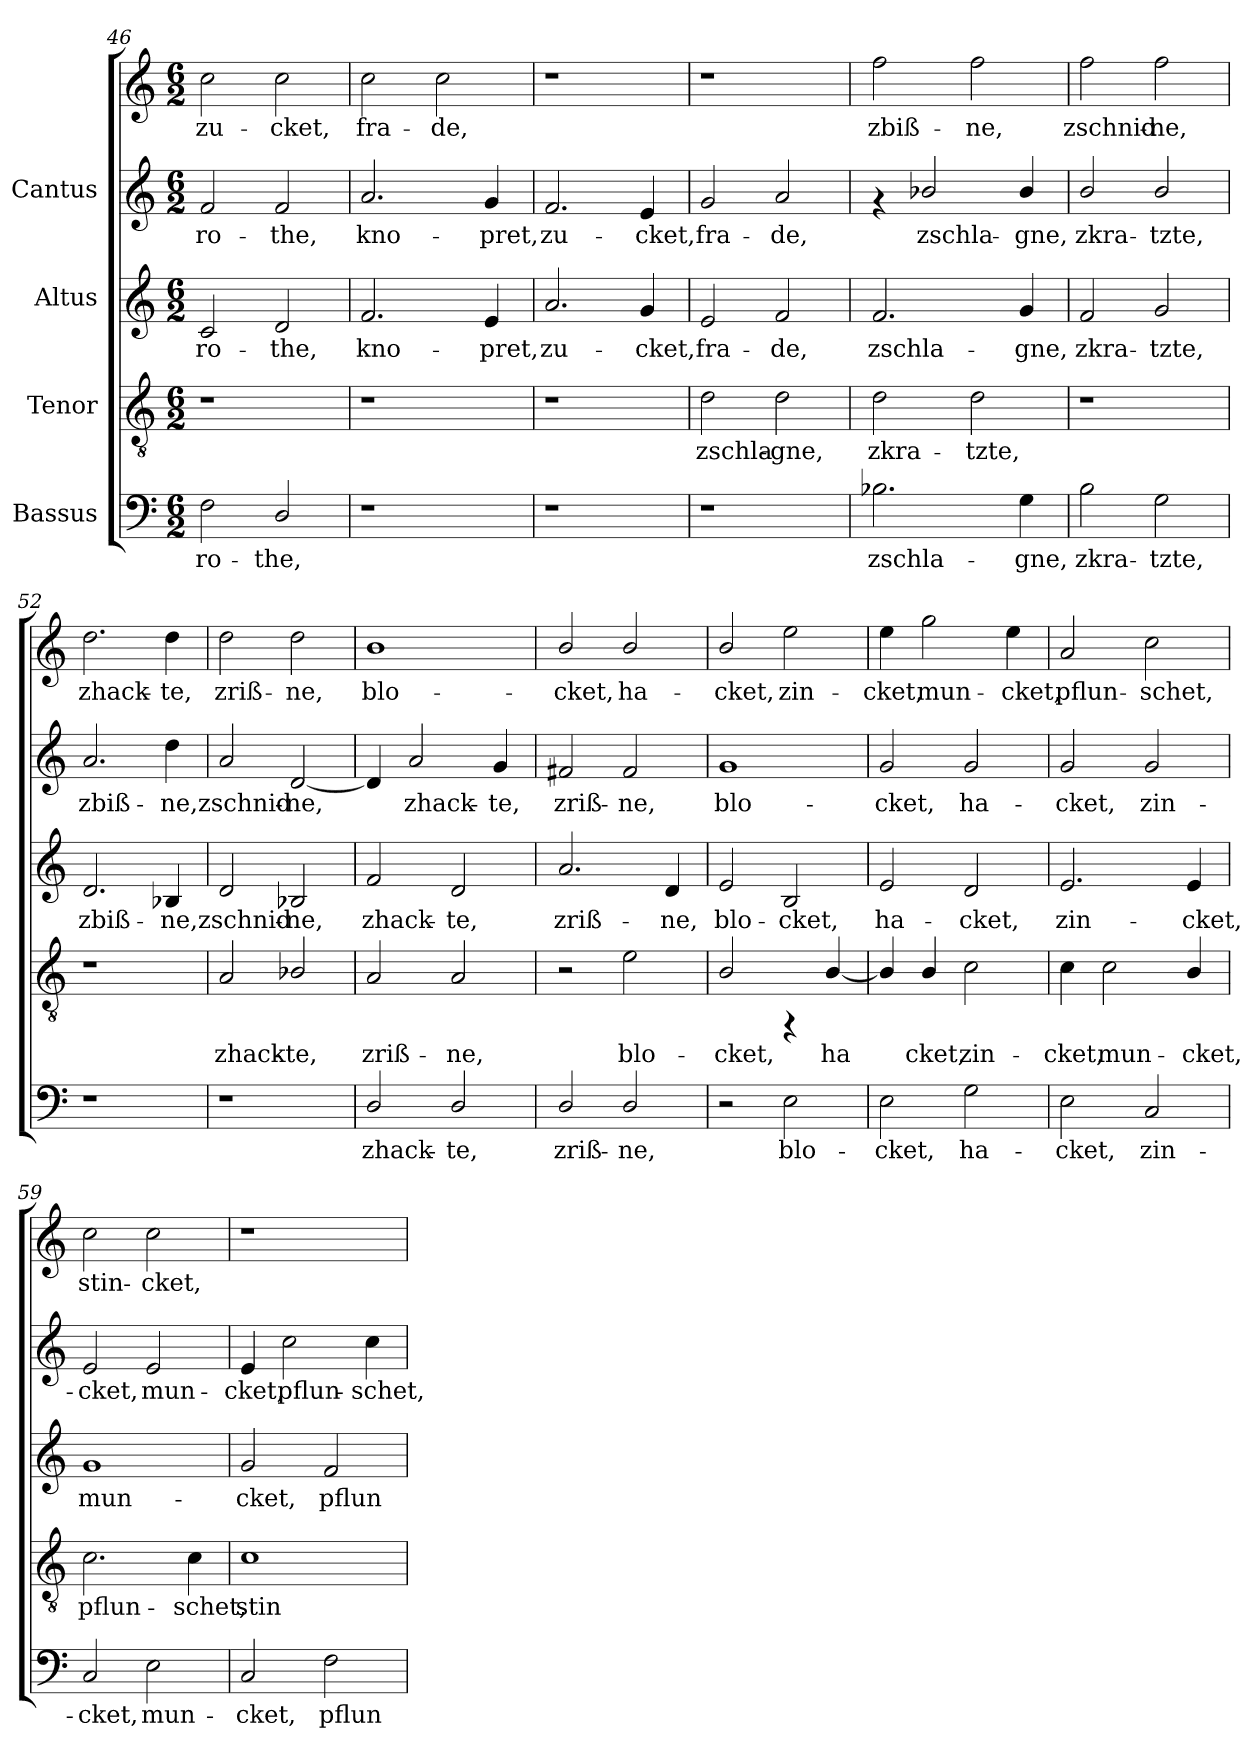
**kern	**text	**kern	**text	**kern	**text	**kern	**text	**kern	**text
*part4	*part4	*part3	*part3	*part2	*part2	*part1	*part1	*part1	*part1
*staff5	*staff5	*staff4	*staff4	*staff3	*staff3	*staff2	*staff2	*staff1	*staff1
*I"Bassus	*	*I"Tenor	*	*I"Altus	*	*I"Cantus	*	*	*
!!LO:LB:g=z
*clefF4	*	*clefGv2	*	*clefG2	*	*clefG2	*	*clefG2	*
*M6/2	*	*M6/2	*	*M6/2	*	*M6/2	*	*M6/2	*
=46	=46	=46	=46	=46	=46	=46	=46	=46	=46
!	!LO:LY:b:cj	!	!	!	!LO:LY:b:cj	!	!LO:LY:b:cj	!	!LO:LY:b:cj
2F\	ro-	1r	.	2c/	ro-	2f/	ro-	2cc\	zu-
!	!LO:LY:b:cj	!	!	!	!LO:LY:b:cj	!	!LO:LY:b:cj	!	!LO:LY:b:cj
2D/	-the,	.	.	2d/	-the,	2f/	-the,	2cc\	-cket,
!!LO:LB:g=z
=47	=47	=47	=47	=47	=47	=47	=47	=47	=47
!	!	!	!	!	!LO:LY:b:cj	!	!LO:LY:b:cj	!	!LO:LY:b:cj
1r	.	1r	.	2.f/	kno-	2.a/	kno-	2cc\	fra-
!	!	!	!	!	!	!	!	!	!LO:LY:b:cj
.	.	.	.	.	.	.	.	2cc\	-de,
!	!	!	!	!	!LO:LY:b:cj	!	!LO:LY:b:cj	!	!
.	.	.	.	4e/	-pret,	4g/	-pret,	.	.
!!LO:PB:g=z
=48	=48	=48	=48	=48	=48	=48	=48	=48	=48
!	!	!	!	!	!LO:LY:b:cj	!	!LO:LY:b:cj	!	!
1r	.	1r	.	2.a/	zu-	2.f/	zu-	1r	.
!	!	!	!	!	!LO:LY:b:cj	!	!LO:LY:b:cj	!	!
.	.	.	.	4g/	-cket,	4e/	-cket,	.	.
!!LO:LB:g=z
=49	=49	=49	=49	=49	=49	=49	=49	=49	=49
!	!	!	!LO:LY:b:cj	!	!LO:LY:b:cj	!	!LO:LY:b:cj	!	!
1r	.	2d\	zschla-	2e/	fra-	2g/	fra-	1r	.
!	!	!	!LO:LY:b:cj	!	!LO:LY:b:cj	!	!LO:LY:b:cj	!	!
.	.	2d\	-gne,	2f/	-de,	2a/	-de,	.	.
!!LO:LB:g=z
=50	=50	=50	=50	=50	=50	=50	=50	=50	=50
!	!LO:LY:b:cj	!	!LO:LY:b:cj	!	!LO:LY:b:cj	!	!	!	!LO:LY:b:cj
2.B-X\	zschla-	2d\	zkra-	2.f/	zschla-	4rf	.	2ff\	zbiß-
!	!	!	!	!	!	!	!LO:LY:b:cj	!	!
.	.	.	.	.	.	2b-X/	zschla-	.	.
!	!	!	!LO:LY:b:cj	!	!	!	!	!	!LO:LY:b:cj
.	.	2d\	-tzte,	.	.	.	.	2ff\	-ne,
!	!LO:LY:b:cj	!	!	!	!LO:LY:b:cj	!	!LO:LY:b:cj	!	!
4G\	-gne,	.	.	4g/	-gne,	4b-/	-gne,	.	.
!!LO:LB:g=z
=51	=51	=51	=51	=51	=51	=51	=51	=51	=51
!	!LO:LY:b:cj	!	!	!	!LO:LY:b:cj	!	!LO:LY:b:cj	!	!LO:LY:b:cj
2B\	zkra-	1r	.	2f/	zkra-	2b/	zkra-	2ff\	zschnid-
!	!LO:LY:b:cj	!	!	!	!LO:LY:b:cj	!	!LO:LY:b:cj	!	!LO:LY:b:cj
2G\	-tzte,	.	.	2g/	-tzte,	2b/	-tzte,	2ff\	-ne,
!!LO:PB:g=z
=52	=52	=52	=52	=52	=52	=52	=52	=52	=52
!	!	!	!	!	!LO:LY:b:cj	!	!LO:LY:b:cj	!	!LO:LY:b:cj
1r	.	1r	.	2.d/	zbiß-	2.a/	zbiß-	2.dd\	zhack-
!	!	!	!	!	!LO:LY:b:cj	!	!LO:LY:b:cj	!	!LO:LY:b:cj
.	.	.	.	4B-X/	-ne,	4dd\	-ne,	4dd\	-te,
!!LO:LB:g=z
=53	=53	=53	=53	=53	=53	=53	=53	=53	=53
!	!	!	!LO:LY:b:cj	!	!LO:LY:b:cj	!	!LO:LY:b:cj	!	!LO:LY:b:cj
1r	.	2A/	zhack-	2d/	zschnid-	2a/	zschnid-	2dd\	zriß-
!	!	!	!LO:LY:b:cj	!	!LO:LY:b:cj	!	!LO:LY:b:cj	!	!LO:LY:b:cj
.	.	2B-X/	-te,	2B-X/	-ne,	[<2d/	-ne,	2dd\	-ne,
!!LO:LB:g=z
=54	=54	=54	=54	=54	=54	=54	=54	=54	=54
!	!LO:LY:b:cj	!	!LO:LY:b:cj	!	!LO:LY:b:cj	!	!LO:LY:b:cj	!	!LO:LY:b:cj
2D/	zhack-	2A/	zriß-	2f/	zhack-	4d/]	-	1b	blo-
!	!	!	!	!	!	!	!LO:LY:b:cj	!	!
.	.	.	.	.	.	2a/	zhack-	.	.
!	!LO:LY:b:cj	!	!LO:LY:b:cj	!	!LO:LY:b:cj	!	!	!	!
2D/	-te,	2A/	-ne,	2d/	-te,	.	.	.	.
!	!	!	!	!	!	!	!LO:LY:b:cj	!	!
.	.	.	.	.	.	4g/	-te,	.	.
!!LO:PB:g=z
=55	=55	=55	=55	=55	=55	=55	=55	=55	=55
!	!LO:LY:b:cj	!	!	!	!LO:LY:b:cj	!	!LO:LY:b:cj	!	!LO:LY:b:cj
2D/	zriß-	2r	.	2.a/	zriß-	2f#X/	-zriß-	2b/	cket,
!	!LO:LY:b:cj	!	!LO:LY:b:cj	!	!	!	!LO:LY:b:cj	!	!LO:LY:b:cj
2D/	-ne,	2e\	blo-	.	.	2f#/	-ne,	2b/	ha-
!	!	!	!	!	!LO:LY:b:cj	!	!	!	!
.	.	.	.	4d/	-ne,	.	.	.	.
!!LO:LB:g=z
=56	=56	=56	=56	=56	=56	=56	=56	=56	=56
!	!	!	!LO:LY:b:cj	!	!LO:LY:b:cj	!	!LO:LY:b:cj	!	!LO:LY:b:cj
2r	.	2B/	-cket,	2e/	blo-	1g	-blo-	2b/	cket,
!	!LO:LY:b:cj	!	!	!	!LO:LY:b:cj	!	!	!	!LO:LY:b:cj
2E\	blo-	4rFF	.	2B/	-cket,	.	.	2ee\	zin-
!	!	!	!LO:LY:b:cj	!	!	!	!	!	!
.	.	[<4B/	ha-	.	.	.	.	.	.
!!LO:LB:g=z
=57	=57	=57	=57	=57	=57	=57	=57	=57	=57
!	!LO:LY:b:cj	!	!LO:LY:b:cj	!	!LO:LY:b:cj	!	!LO:LY:b:cj	!	!LO:LY:b:cj
2E\	-cket,	4B/]	-	2e/	ha-	2g/	cket,	4ee\	-cket,
!	!	!	!LO:LY:b:cj	!	!	!	!	!	!LO:LY:b:cj
.	.	4B/	cket,	.	.	.	.	2gg\	mun-
!	!LO:LY:b:cj	!	!LO:LY:b:cj	!	!LO:LY:b:cj	!	!LO:LY:b:cj	!	!
2G\	ha-	2c\	zin-	2d/	-cket,	2g/	ha-	.	.
!	!	!	!	!	!	!	!	!	!LO:LY:b:cj
.	.	.	.	.	.	.	.	4ee\	-cket,
!!LO:PB:g=z
=58	=58	=58	=58	=58	=58	=58	=58	=58	=58
!	!LO:LY:b:cj	!	!LO:LY:b:cj	!	!LO:LY:b:cj	!	!LO:LY:b:cj	!	!LO:LY:b:cj
2E\	-cket,	4c\	-cket,	2.e/	zin-	2g/	cket,	2a/	-pflun-
!	!	!	!LO:LY:b:cj	!	!	!	!	!	!
.	.	2c\	mun-	.	.	.	.	.	.
!	!LO:LY:b:cj	!	!	!	!	!	!LO:LY:b:cj	!	!LO:LY:b:cj
2C/	zin-	.	.	.	.	2g/	zin-	2cc\	-schet,
!	!	!	!LO:LY:b:cj	!	!LO:LY:b:cj	!	!	!	!
.	.	4B/	-cket,	4e/	-cket,	.	.	.	.
!!LO:LB:g=z
=59	=59	=59	=59	=59	=59	=59	=59	=59	=59
!	!LO:LY:b:cj	!	!LO:LY:b:cj	!	!LO:LY:b:cj	!	!LO:LY:b:cj	!	!LO:LY:b:cj
2C/	-cket,	2.c\	pflun-	1g	mun-	2e/	cket,	2cc\	-stin-
!	!LO:LY:b:cj	!	!	!	!	!	!LO:LY:b:cj	!	!LO:LY:b:cj
2E\	mun-	.	.	.	.	2e/	mun-	2cc\	-cket,
!	!	!	!LO:LY:b:cj	!	!	!	!	!	!
.	.	4c\	-schet,	.	.	.	.	.	.
!!LO:LB:g=z
=60	=60	=60	=60	=60	=60	=60	=60	=60	=60
!	!LO:LY:b:cj	!	!LO:LY:b:cj	!	!LO:LY:b:cj	!	!LO:LY:b:cj	!	!
2C/	-cket,	1c	stin-	2g/	-cket,	4e/	-cket,	1r	.
!	!	!	!	!	!	!	!LO:LY:b:cj	!	!
.	.	.	.	.	.	2cc\	pflun-	.	.
!	!LO:LY:b:cj	!	!	!	!LO:LY:b:cj	!	!	!	!
2F\	pflun-	.	.	2f/	pflun-	.	.	.	.
!	!	!	!	!	!	!	!LO:LY:b:cj	!	!
.	.	.	.	.	.	4cc\	-schet,	.	.
=	=	=	=	=	=	=	=	=	=
*-	*-	*-	*-	*-	*-	*-	*-	*-	*-
